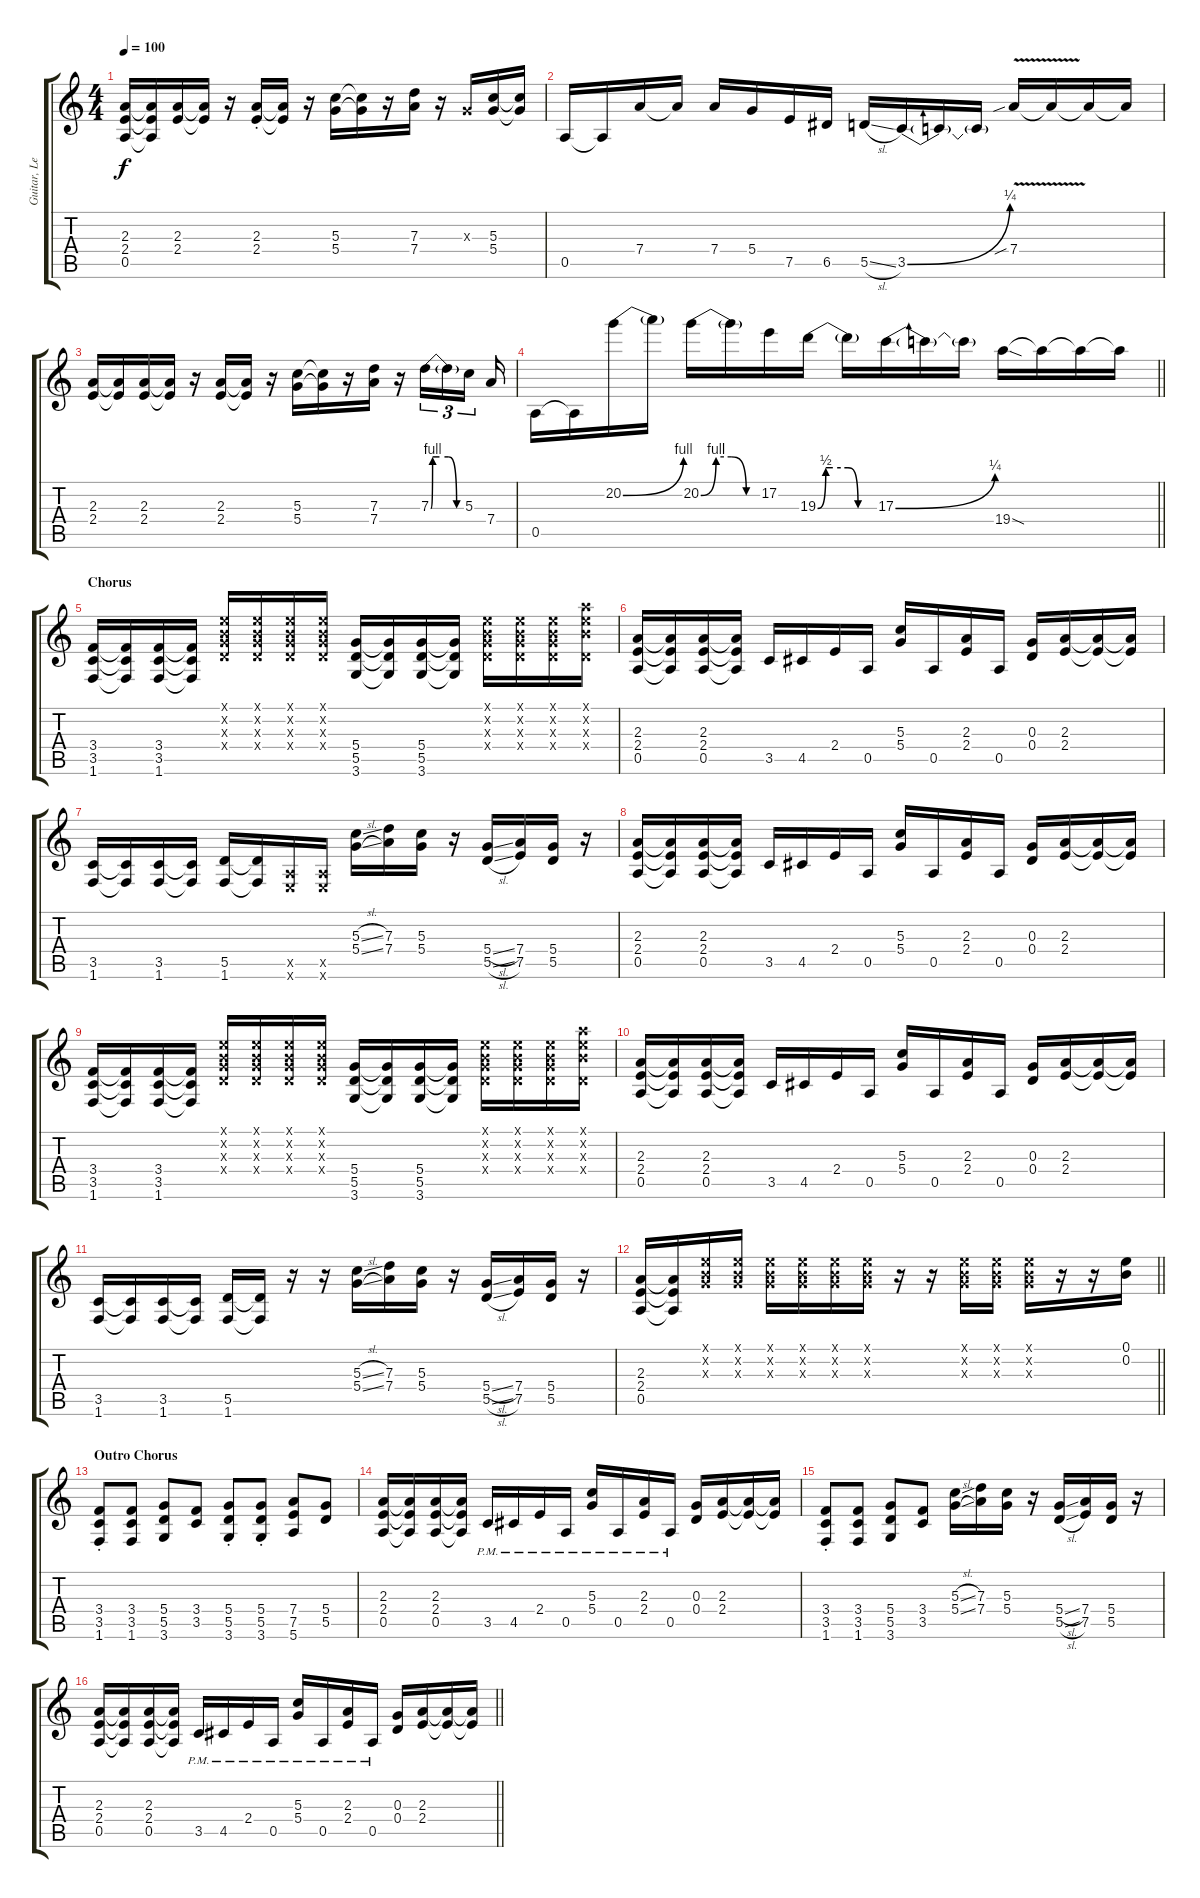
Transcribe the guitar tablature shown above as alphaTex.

\track ("Guitar, Lead" "Guitar, Le") {instrument overdrivenguitar}
\staff {score tabs}
\tuning (E4 B3 G3 D3 A2 E2) {hide}
\ts (4 4)
\tempo 100
\clef g2
\ks c
(2.3 2.4 0.5).16{dy f} (2.3{t} 2.4{t} 0.5{t}).16 (2.3 2.4).16 (2.3{t} 2.4{t}).16 r.16 (2.3{st} 2.4{st}).16 (2.3{t} 2.4{t}).16 r.16 (5.3 5.4).16 (5.3{t} 5.4{t}).16 r.16 (7.3 7.4).16 r.16 0.3{x}.16 (5.3 5.4).16 (5.3{t} 5.4{t}).16 |
0.5.16 0.5{t}.16 7.4.16 7.4{t}.16 7.4.16 5.4.16 7.5.16 6.5.16 5.5{sl}.16 3.5{be (bend 0 0 60 1)}.16 3.5{t}.16 3.5{t}.16 7.4{v sib}.16 7.4{t}.16 7.4{t}.16 7.4{t}.16 |
(2.3 2.4).16 (2.3{t} 2.4{t}).16 (2.3 2.4).16 (2.3{t} 2.4{t}).16 r.16 (2.3 2.4).16 (2.3{t} 2.4{t}).16 r.16 (5.3 5.4).16 (5.3{t} 5.4{t}).16 r.16 (7.3 7.4).16 r.16 7.3{be (custom 0 0 3 4 15 4 30 4 45 0 60 0)}.16{tu (3 2)} 7.3{t}.16{tu (3 2)} 5.3.16{tu (3 2) beam splitsecondary} 7.4.16 |
\barLineRight lightlight
0.5.16 0.5{t}.16 20.2{be (bend 0 0 60 4)}.16 20.2{t}.16 20.2{be (custom 0 0 15 4 30 4 45 0 60 0)}.16 20.2{t}.16 17.2.16 19.3{be (custom 0 0 8 2 15 2 30 2 40 0 60 0)}.16 19.3{t}.16 17.3{be (bend 0 0 60 1)}.16 17.3{t}.16 17.3{t}.16 19.4{sod}.16 19.4{t}.16 19.4{t}.16 19.4{t}.16 |
\section ("" "Chorus")
(3.4 3.5 1.6).16 (3.4{t} 3.5{t} 1.6{t}).16 (3.4 3.5 1.6).16 (3.4{t} 3.5{t} 1.6{t}).16 (0.1{x} 0.2{x} 0.3{x} 0.4{x}).16 (0.1{x} 0.2{x} 0.3{x} 0.4{x}).16 (0.1{x} 0.2{x} 0.3{x} 0.4{x}).16 (0.1{x} 0.2{x} 0.3{x} 0.4{x}).16 (5.4 5.5 3.6).16 (5.4{t} 5.5{t} 3.6{t}).16 (5.4 5.5 3.6).16 (5.4{t} 5.5{t} 3.6{t}).16 (0.1{x} 0.2{x} 0.3{x} 0.4{x}).16 (0.1{x} 0.2{x} 0.3{x} 0.4{x}).16 (0.1{x} 0.2{x} 0.3{x} 0.4{x}).16 (0.1{x} 0.2{x} 14.3{x} 0.4{x}).16 |
(2.3 2.4 0.5).16 (2.3{t} 2.4{t} 0.5{t}).16 (2.3 2.4 0.5).16 (2.3{t} 2.4{t} 0.5{t}).16 3.5.16 4.5.16 2.4.16 0.5.16 (5.3 5.4).16 0.5.16 (2.3 2.4).16 0.5.16 (0.3 0.4).16 (2.3 2.4).16 (2.3{t} 2.4{t}).16 (2.3{t} 2.4{t}).16 |
(3.5 1.6).16 (3.5{t} 1.6{t}).16 (3.5 1.6).16 (3.5{t} 1.6{t}).16 (5.5 1.6).16 (5.5{t} 1.6{t}).16 (0.5{x} 0.6{x}).16 (0.5{x} 0.6{x}).16 (5.3{sl} 5.4{sl}).16 (7.3 7.4).16 (5.3 5.4).16 r.16 (5.4{sl} 5.5{sl}).16 (7.4 7.5).16 (5.4 5.5).16 r.16 |
(2.3 2.4 0.5).16 (2.3{t} 2.4{t} 0.5{t}).16 (2.3 2.4 0.5).16 (2.3{t} 2.4{t} 0.5{t}).16 3.5.16 4.5.16 2.4.16 0.5.16 (5.3 5.4).16 0.5.16 (2.3 2.4).16 0.5.16 (0.3 0.4).16 (2.3 2.4).16 (2.3{t} 2.4{t}).16 (2.3{t} 2.4{t}).16 |
(3.4 3.5 1.6).16 (3.4{t} 3.5{t} 1.6{t}).16 (3.4 3.5 1.6).16 (3.4{t} 3.5{t} 1.6{t}).16 (0.1{x} 0.2{x} 0.3{x} 0.4{x}).16 (0.1{x} 0.2{x} 0.3{x} 0.4{x}).16 (0.1{x} 0.2{x} 0.3{x} 0.4{x}).16 (0.1{x} 0.2{x} 0.3{x} 0.4{x}).16 (5.4 5.5 3.6).16 (5.4{t} 5.5{t} 3.6{t}).16 (5.4 5.5 3.6).16 (5.4{t} 5.5{t} 3.6{t}).16 (0.1{x} 0.2{x} 0.3{x} 0.4{x}).16 (0.1{x} 0.2{x} 0.3{x} 0.4{x}).16 (0.1{x} 0.2{x} 0.3{x} 0.4{x}).16 (0.1{x} 0.2{x} 14.3{x} 0.4{x}).16 |
(2.3 2.4 0.5).16 (2.3{t} 2.4{t} 0.5{t}).16 (2.3 2.4 0.5).16 (2.3{t} 2.4{t} 0.5{t}).16 3.5.16 4.5.16 2.4.16 0.5.16 (5.3 5.4).16 0.5.16 (2.3 2.4).16 0.5.16 (0.3 0.4).16 (2.3 2.4).16 (2.3{t} 2.4{t}).16 (2.3{t} 2.4{t}).16 |
(3.5 1.6).16 (3.5{t} 1.6{t}).16 (3.5 1.6).16 (3.5{t} 1.6{t}).16 (5.5 1.6).16 (5.5{t} 1.6{t}).16 r.16 r.16 (5.3{sl} 5.4{sl}).16 (7.3 7.4).16 (5.3 5.4).16 r.16 (5.4{sl} 5.5{sl}).16 (7.4 7.5).16 (5.4 5.5).16 r.16 |
\barLineRight lightlight
(2.3 2.4 0.5).16 (2.3{t} 2.4{t} 0.5{t}).16 (0.1{x} 0.2{x} 0.3{x}).16 (0.1{x} 0.2{x} 0.3{x}).16 (0.1{x} 0.2{x} 0.3{x}).16 (0.1{x} 0.2{x} 0.3{x}).16 (0.1{x} 0.2{x} 0.3{x}).16 (0.1{x} 0.2{x} 0.3{x}).16 r.16 r.16 (0.1{x} 0.2{x} 0.3{x}).16 (0.1{x} 0.2{x} 0.3{x}).16 (0.1{x} 0.2{x} 0.3{x}).16 r.16 r.16 (0.1 0.2).16 |
\section ("" "Outro Chorus")
(3.4{st} 3.5{st} 1.6{st}).8 (3.4 3.5 1.6).8 (5.4 5.5 3.6).8 (3.4 3.5).8 (5.4{st} 5.5{st} 3.6{st}).8 (5.4{st} 5.5{st} 3.6{st}).8 (7.4 7.5 5.6).8 (5.4 5.5).8 |
(2.3 2.4 0.5).16 (2.3{t} 2.4{t} 0.5{t}).16 (2.3 2.4 0.5).16 (2.3{t} 2.4{t} 0.5{t}).16 3.5{pm}.16 4.5{pm}.16 2.4{pm}.16 0.5{pm}.16 (5.3{pm} 5.4{pm}).16 0.5{pm}.16 (2.3{pm} 2.4{pm}).16 0.5{pm}.16 (0.3 0.4).16 (2.3 2.4).16 (2.3{t} 2.4{t}).16 (2.3{t} 2.4{t}).16 |
(3.4{st} 3.5{st} 1.6{st}).8 (3.4 3.5 1.6).8 (5.4 5.5 3.6).8 (3.4 3.5).8 (5.3{sl} 5.4{sl}).16 (7.3 7.4).16 (5.3 5.4).16 r.16 (5.4{sl} 5.5{sl}).16 (7.4 7.5).16 (5.4 5.5).16 r.16 |
\barLineRight lightlight
(2.3 2.4 0.5).16 (2.3{t} 2.4{t} 0.5{t}).16 (2.3 2.4 0.5).16 (2.3{t} 2.4{t} 0.5{t}).16 3.5{pm}.16 4.5{pm}.16 2.4{pm}.16 0.5{pm}.16 (5.3{pm} 5.4{pm}).16 0.5{pm}.16 (2.3{pm} 2.4{pm}).16 0.5{pm}.16 (0.3 0.4).16 (2.3 2.4).16 (2.3{t} 2.4{t}).16 (2.3{t} 2.4{t}).16
